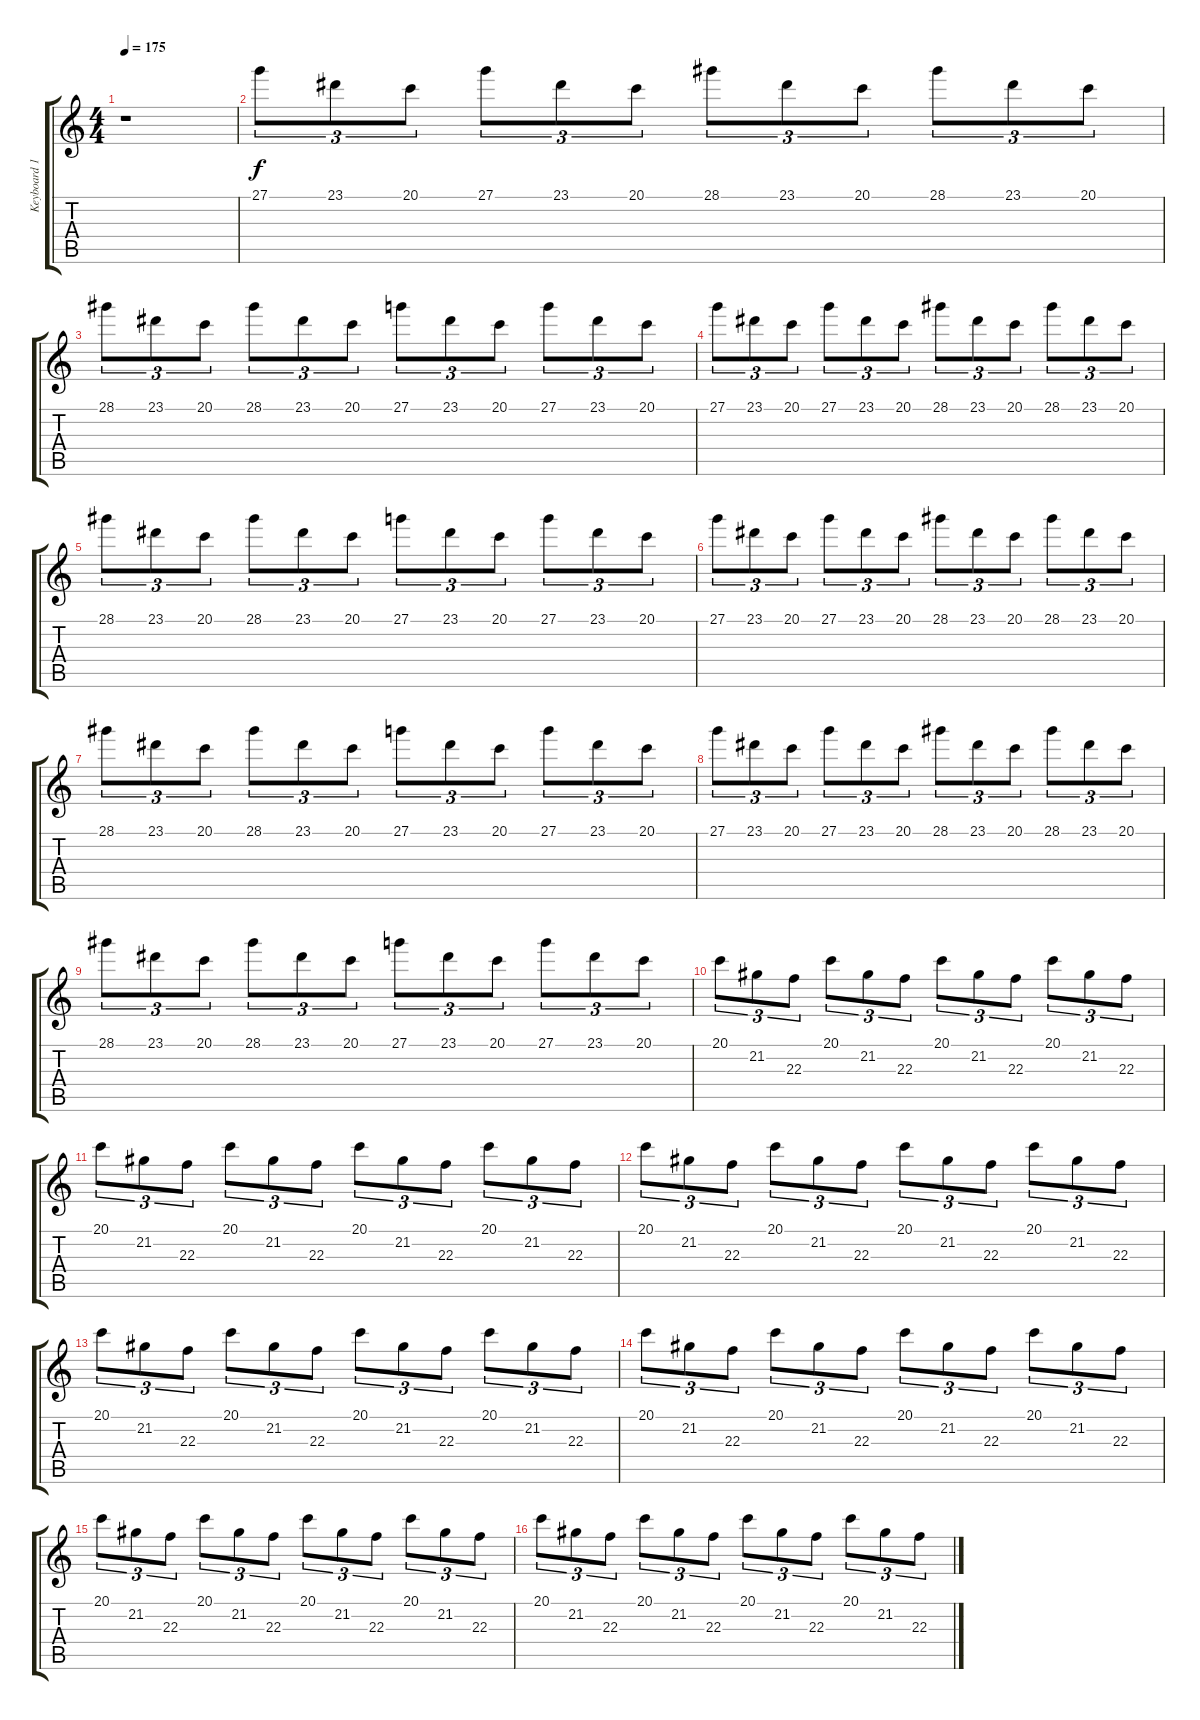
\track ("Keyboard 1." "Keyboard 1") {instrument pad1newage}
\staff {score tabs}
\tuning (E4 B3 G3 D3 A2 E2) {hide}
\ts (4 4)
\tempo 175
\clef g2
\ks c
r.1{dy f} |
27.1.8{tu (3 2) instrument pad1newage} 23.1.8{tu (3 2)} 20.1.8{tu (3 2)} 27.1.8{tu (3 2)} 23.1.8{tu (3 2)} 20.1.8{tu (3 2)} 28.1.8{tu (3 2)} 23.1.8{tu (3 2)} 20.1.8{tu (3 2)} 28.1.8{tu (3 2)} 23.1.8{tu (3 2)} 20.1.8{tu (3 2)} |
28.1.8{tu (3 2)} 23.1.8{tu (3 2)} 20.1.8{tu (3 2)} 28.1.8{tu (3 2)} 23.1.8{tu (3 2)} 20.1.8{tu (3 2)} 27.1.8{tu (3 2)} 23.1.8{tu (3 2)} 20.1.8{tu (3 2)} 27.1.8{tu (3 2)} 23.1.8{tu (3 2)} 20.1.8{tu (3 2)} |
27.1.8{tu (3 2)} 23.1.8{tu (3 2)} 20.1.8{tu (3 2)} 27.1.8{tu (3 2)} 23.1.8{tu (3 2)} 20.1.8{tu (3 2)} 28.1.8{tu (3 2)} 23.1.8{tu (3 2)} 20.1.8{tu (3 2)} 28.1.8{tu (3 2)} 23.1.8{tu (3 2)} 20.1.8{tu (3 2)} |
28.1.8{tu (3 2)} 23.1.8{tu (3 2)} 20.1.8{tu (3 2)} 28.1.8{tu (3 2)} 23.1.8{tu (3 2)} 20.1.8{tu (3 2)} 27.1.8{tu (3 2)} 23.1.8{tu (3 2)} 20.1.8{tu (3 2)} 27.1.8{tu (3 2)} 23.1.8{tu (3 2)} 20.1.8{tu (3 2)} |
27.1.8{tu (3 2)} 23.1.8{tu (3 2)} 20.1.8{tu (3 2)} 27.1.8{tu (3 2)} 23.1.8{tu (3 2)} 20.1.8{tu (3 2)} 28.1.8{tu (3 2)} 23.1.8{tu (3 2)} 20.1.8{tu (3 2)} 28.1.8{tu (3 2)} 23.1.8{tu (3 2)} 20.1.8{tu (3 2)} |
28.1.8{tu (3 2)} 23.1.8{tu (3 2)} 20.1.8{tu (3 2)} 28.1.8{tu (3 2)} 23.1.8{tu (3 2)} 20.1.8{tu (3 2)} 27.1.8{tu (3 2)} 23.1.8{tu (3 2)} 20.1.8{tu (3 2)} 27.1.8{tu (3 2)} 23.1.8{tu (3 2)} 20.1.8{tu (3 2)} |
27.1.8{tu (3 2)} 23.1.8{tu (3 2)} 20.1.8{tu (3 2)} 27.1.8{tu (3 2)} 23.1.8{tu (3 2)} 20.1.8{tu (3 2)} 28.1.8{tu (3 2)} 23.1.8{tu (3 2)} 20.1.8{tu (3 2)} 28.1.8{tu (3 2)} 23.1.8{tu (3 2)} 20.1.8{tu (3 2)} |
28.1.8{tu (3 2)} 23.1.8{tu (3 2)} 20.1.8{tu (3 2)} 28.1.8{tu (3 2)} 23.1.8{tu (3 2)} 20.1.8{tu (3 2)} 27.1.8{tu (3 2)} 23.1.8{tu (3 2)} 20.1.8{tu (3 2)} 27.1.8{tu (3 2)} 23.1.8{tu (3 2)} 20.1.8{tu (3 2)} |
20.1.8{tu (3 2)} 21.2.8{tu (3 2)} 22.3.8{tu (3 2)} 20.1.8{tu (3 2)} 21.2.8{tu (3 2)} 22.3.8{tu (3 2)} 20.1.8{tu (3 2)} 21.2.8{tu (3 2)} 22.3.8{tu (3 2)} 20.1.8{tu (3 2)} 21.2.8{tu (3 2)} 22.3.8{tu (3 2)} |
20.1.8{tu (3 2)} 21.2.8{tu (3 2)} 22.3.8{tu (3 2)} 20.1.8{tu (3 2)} 21.2.8{tu (3 2)} 22.3.8{tu (3 2)} 20.1.8{tu (3 2)} 21.2.8{tu (3 2)} 22.3.8{tu (3 2)} 20.1.8{tu (3 2)} 21.2.8{tu (3 2)} 22.3.8{tu (3 2)} |
20.1.8{tu (3 2)} 21.2.8{tu (3 2)} 22.3.8{tu (3 2)} 20.1.8{tu (3 2)} 21.2.8{tu (3 2)} 22.3.8{tu (3 2)} 20.1.8{tu (3 2)} 21.2.8{tu (3 2)} 22.3.8{tu (3 2)} 20.1.8{tu (3 2)} 21.2.8{tu (3 2)} 22.3.8{tu (3 2)} |
20.1.8{tu (3 2)} 21.2.8{tu (3 2)} 22.3.8{tu (3 2)} 20.1.8{tu (3 2)} 21.2.8{tu (3 2)} 22.3.8{tu (3 2)} 20.1.8{tu (3 2)} 21.2.8{tu (3 2)} 22.3.8{tu (3 2)} 20.1.8{tu (3 2)} 21.2.8{tu (3 2)} 22.3.8{tu (3 2)} |
20.1.8{tu (3 2)} 21.2.8{tu (3 2)} 22.3.8{tu (3 2)} 20.1.8{tu (3 2)} 21.2.8{tu (3 2)} 22.3.8{tu (3 2)} 20.1.8{tu (3 2)} 21.2.8{tu (3 2)} 22.3.8{tu (3 2)} 20.1.8{tu (3 2)} 21.2.8{tu (3 2)} 22.3.8{tu (3 2)} |
20.1.8{tu (3 2)} 21.2.8{tu (3 2)} 22.3.8{tu (3 2)} 20.1.8{tu (3 2)} 21.2.8{tu (3 2)} 22.3.8{tu (3 2)} 20.1.8{tu (3 2)} 21.2.8{tu (3 2)} 22.3.8{tu (3 2)} 20.1.8{tu (3 2)} 21.2.8{tu (3 2)} 22.3.8{tu (3 2)} |
20.1.8{tu (3 2)} 21.2.8{tu (3 2)} 22.3.8{tu (3 2)} 20.1.8{tu (3 2)} 21.2.8{tu (3 2)} 22.3.8{tu (3 2)} 20.1.8{tu (3 2)} 21.2.8{tu (3 2)} 22.3.8{tu (3 2)} 20.1.8{tu (3 2)} 21.2.8{tu (3 2)} 22.3.8{tu (3 2)}
